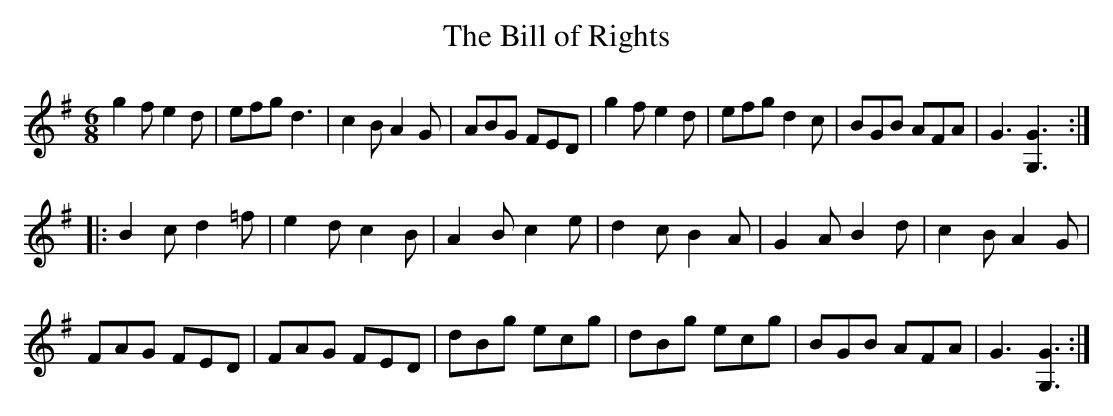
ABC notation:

X:1
T:Bill of Rights, The
M:6/8
L:1/8
K:G
g2f e2d | efg d3 | c2B A2G | ABG FED | g2f e2d | efg d2c | BGB AFA | G3 [G,3G3] :|
|: B2c d2=f | e2d c2B | A2B c2e | d2c B2A | G2A B2d | c2B A2G |
FAG FED | FAG FED | dBg ecg | dBg ecg | BGB AFA | G3 [G,3G3] :|
